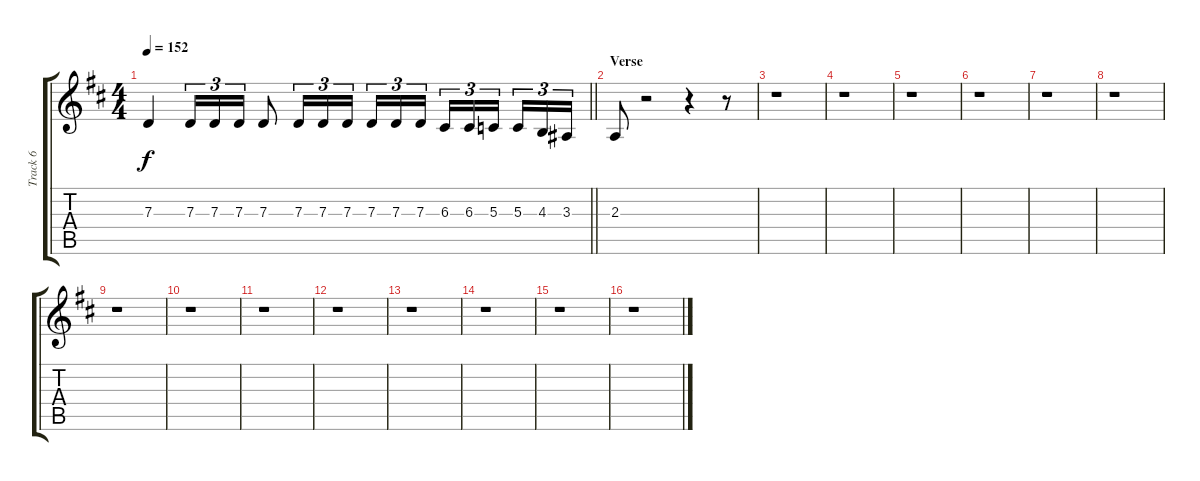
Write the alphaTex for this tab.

\track ("Track 6" "Track 6") {instrument taikodrum}
\staff {score tabs}
\tuning (E4 B3 G3 D3 A2 D2) {hide}
\ts (4 4)
\tempo 152
\clef g2
\barLineRight lightlight
\ks d
7.3.4{dy f} 7.3.16{tu (3 2)} 7.3.16{tu (3 2)} 7.3.16{tu (3 2)} 7.3.8 7.3.16{tu (3 2)} 7.3.16{tu (3 2)} 7.3.16{tu (3 2)} 7.3.16{tu (3 2)} 7.3.16{tu (3 2)} 7.3.16{tu (3 2)} 6.3.16{tu (3 2)} 6.3.16{tu (3 2)} 5.3.16{tu (3 2)} 5.3.16{tu (3 2)} 4.3.16{tu (3 2)} 3.3.16{tu (3 2)} |
\section ("" "Verse")
2.3.8 r.2 r.4 r.8 |
r.1 |
r.1 |
r.1 |
r.1 |
r.1 |
r.1 |
r.1 |
r.1 |
r.1 |
r.1 |
r.1 |
r.1 |
r.1 |
r.1
